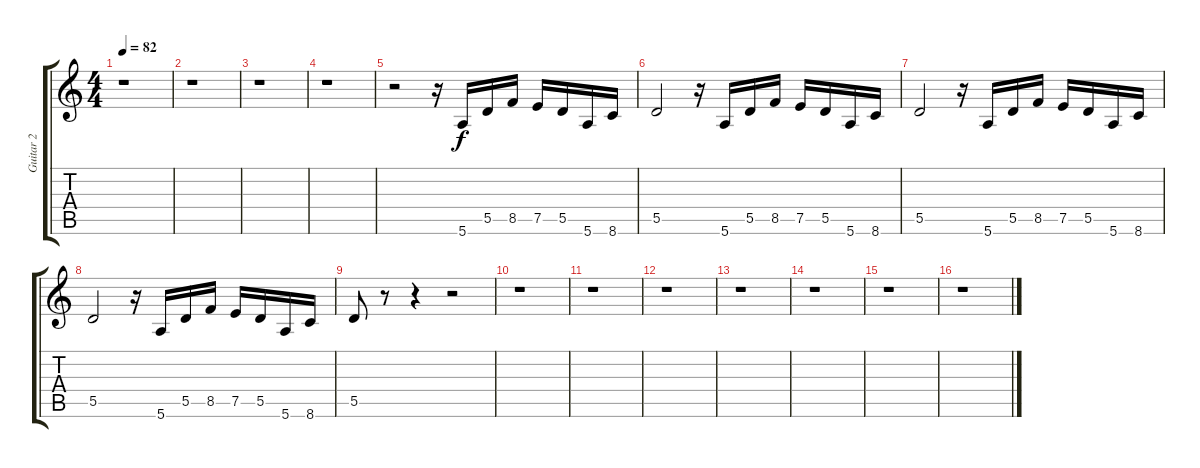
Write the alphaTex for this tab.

\track ("Guitar 2" "Guitar 2") {instrument electricguitarjazz}
\staff {score tabs}
\tuning (E4 B3 G3 D3 A2 E2) {hide}
\ts (4 4)
\tempo 82
\clef g2
\ks c
r.1{dy f instrument electricguitarjazz} |
r.1 |
r.1 |
r.1 |
r.2 r.16 5.6.16 5.5.16 8.5.16 7.5.16 5.5.16 5.6.16 8.6.16 |
5.5.2 r.16 5.6.16 5.5.16 8.5.16 7.5.16 5.5.16 5.6.16 8.6.16 |
5.5.2 r.16 5.6.16 5.5.16 8.5.16 7.5.16 5.5.16 5.6.16 8.6.16 |
5.5.2 r.16 5.6.16 5.5.16 8.5.16 7.5.16 5.5.16 5.6.16 8.6.16 |
5.5.8 r.8 r.4 r.2 |
r.1 |
r.1 |
r.1 |
r.1 |
r.1 |
r.1 |
r.1
